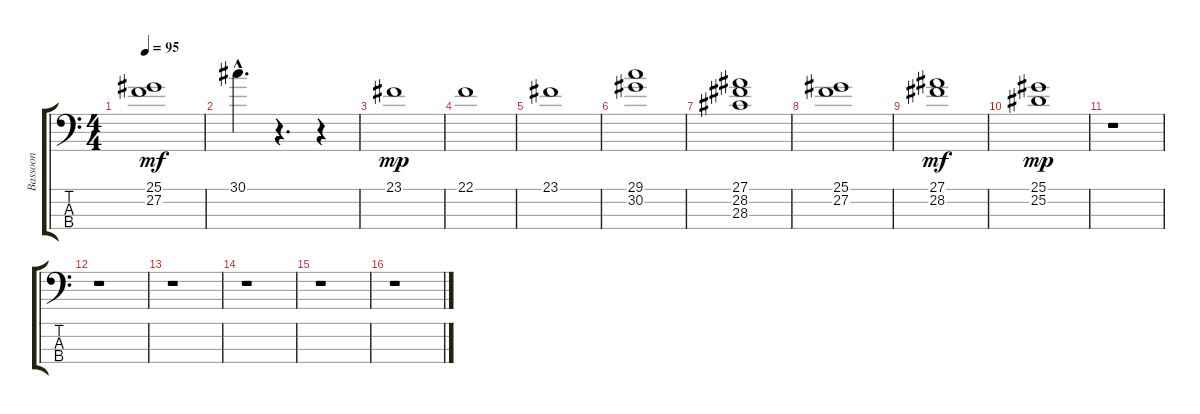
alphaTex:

\track ("Bassoon" "Bassoon") {instrument bassoon}
\staff {score tabs}
\tuning (G2 D2 A1 E1) {hide}
\ts (4 4)
\tempo 95
\clef f4
\ks c
(25.1 27.2).1{dy mf} |
30.1{hac}.4{d} r.4{d} r.4 |
23.1.1{dy mp} |
22.1.1 |
23.1.1 |
(29.1 30.2).1 |
(27.1 28.2 28.3).1 |
(25.1 27.2).1 |
(27.1 28.2).1{dy mf} |
(25.1 25.2).1{dy mp} |
r.1 |
r.1 |
r.1 |
r.1 |
r.1 |
r.1
